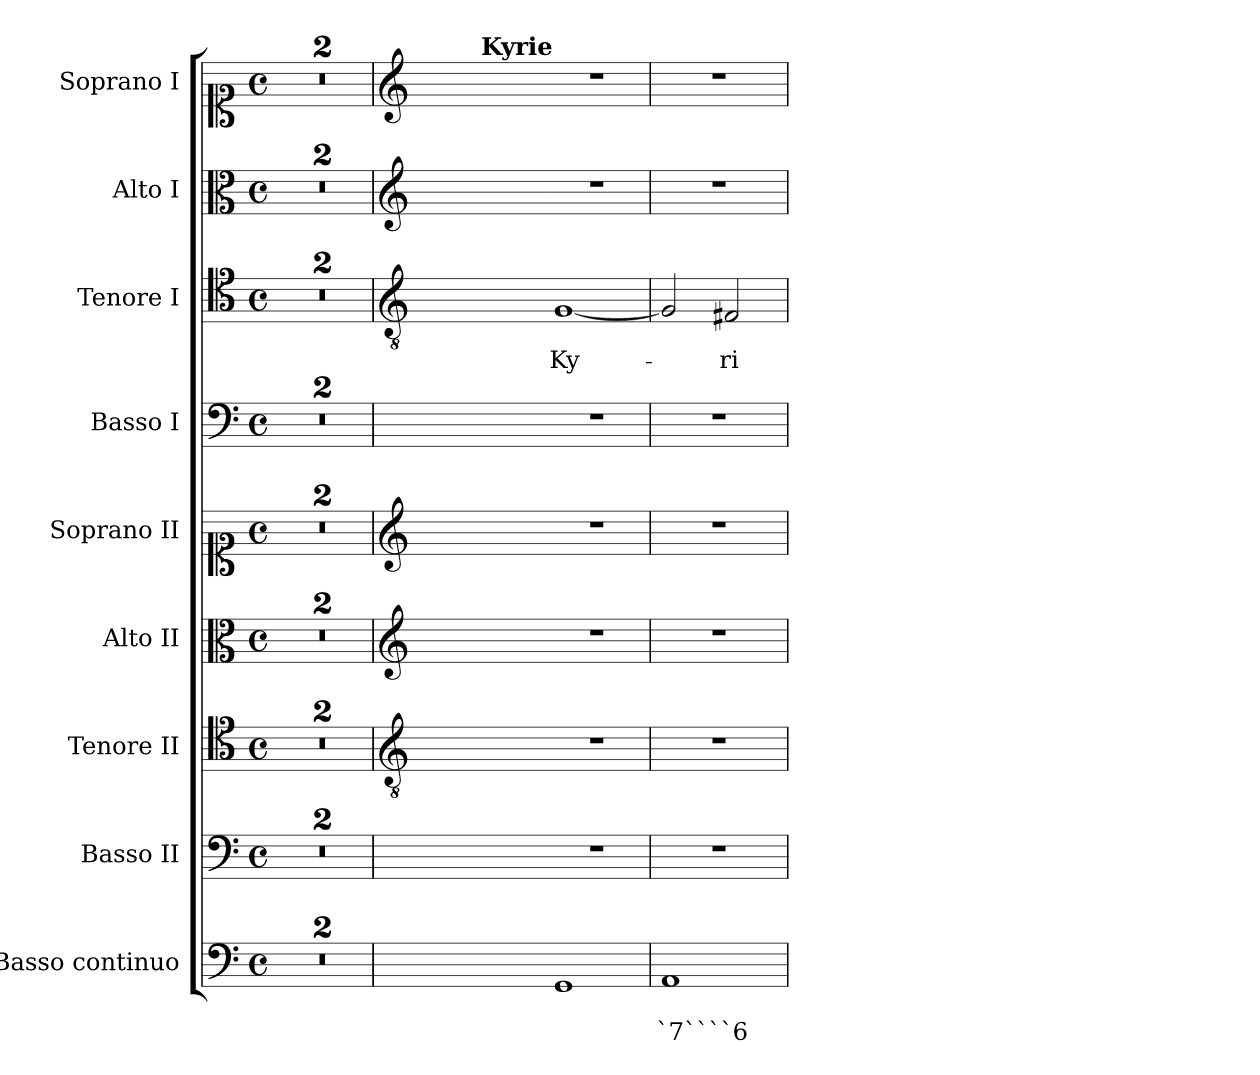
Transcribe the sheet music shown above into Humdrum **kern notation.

**kern	**text	**text	**kern	**kern	**kern	**kern	**kern	**kern	**text	**kern	**kern
*part9	*part9	*part9	*part8	*part7	*part6	*part5	*part4	*part3	*part3	*part2	*part1
*staff9	*staff9	*staff9	*staff8	*staff7	*staff6	*staff5	*staff4	*staff3	*staff3	*staff2	*staff1
*I"Basso continuo	*	*	*I"Basso II	*I"Tenore II	*I"Alto II	*I"Soprano II	*I"Basso I	*I"Tenore I	*	*I"Alto I	*I"Soprano I
*I'BC	*	*	*I'B 2	*I'T 2	*I'A 2	*I'S 2	*I'B 1	*I'T 1	*	*I'A 1	*I'S 1
!!LO:LB:g=z
*clefF4	*	*	*clefF4	*clefC4	*clefC3	*clefC1	*clefF4	*clefC4	*	*clefC3	*clefC1
*k[]	*	*	*k[]	*k[]	*k[]	*k[]	*k[]	*k[]	*	*k[]	*k[]
*C:	*	*	*C:	*C:	*C:	*C:	*C:	*C:	*	*C:	*C:
*M4/4	*	*	*M4/4	*M4/4	*M4/4	*M4/4	*M4/4	*M4/4	*	*M4/4	*M4/4
*met(c)	*	*	*met(c)	*met(c)	*met(c)	*met(c)	*met(c)	*met(c)	*	*met(c)	*met(c)
=1	=1	=1	=1	=1	=1	=1	=1	=1	=1	=1	=1
1ryy	.	.	1ryy	1ryy	1ryy	1ryy	1ryy	1ryy	.	1ryy	1ryy
=2	=2	=2	=2	=2	=2	=2	=2	=2	=2	=2	=2
1r	.	.	1r	1r	1r	1r	1r	1r	.	1r	1r
=3	=3	=3	=3	=3	=3	=3	=3	=3	=3	=3	=3
*	*	*	*	*clefGv2	*clefG2	*clefG2	*	*clefGv2	*	*clefG2	*clefG2
*	*	*	*	*	*	*	*	*	*	*	*^
1ryy	.	.	1ryy	1ryy	1ryy	1ryy	1ryy	1ryy	.	1ryy	1ryy	2ryy
!	!	!	!	!	!	!	!	!	!	!	!	!LO:TX:a:B:t=Kyrie
.	.	.	.	.	.	.	.	.	.	.	.	2ryy
=3X1-	=3X1-	=3X1-	=3X1-	=3X1-	=3X1-	=3X1-	=3X1-	=3X1-	=3X1-	=3X1-	=3X1-	=3X1-
!	!	!	!	!	!	!	!	!	!LO:LY:b	!	!	!
*	*	*	*	*	*	*	*	*	*	*	*v	*v
1GG	.	.	1r	1r	1r	1r	1r	[1G	Ky-	1r	1r
=4	=4	=4	=4	=4	=4	=4	=4	=4	=4	=4	=4
!	!	!LO:LY:b	!	!	!	!	!	!	!	!	!
1AA	.	`7````6	1r	1r	1r	1r	1r	2G/]	.	1r	1r
!	!	!	!	!	!	!	!	!	!LO:LY:b	!	!
.	.	.	.	.	.	.	.	2F#X/	-ri-	.	.
=	=	=	=	=	=	=	=	=	=	=	=
*-	*-	*-	*-	*-	*-	*-	*-	*-	*-	*-	*-
